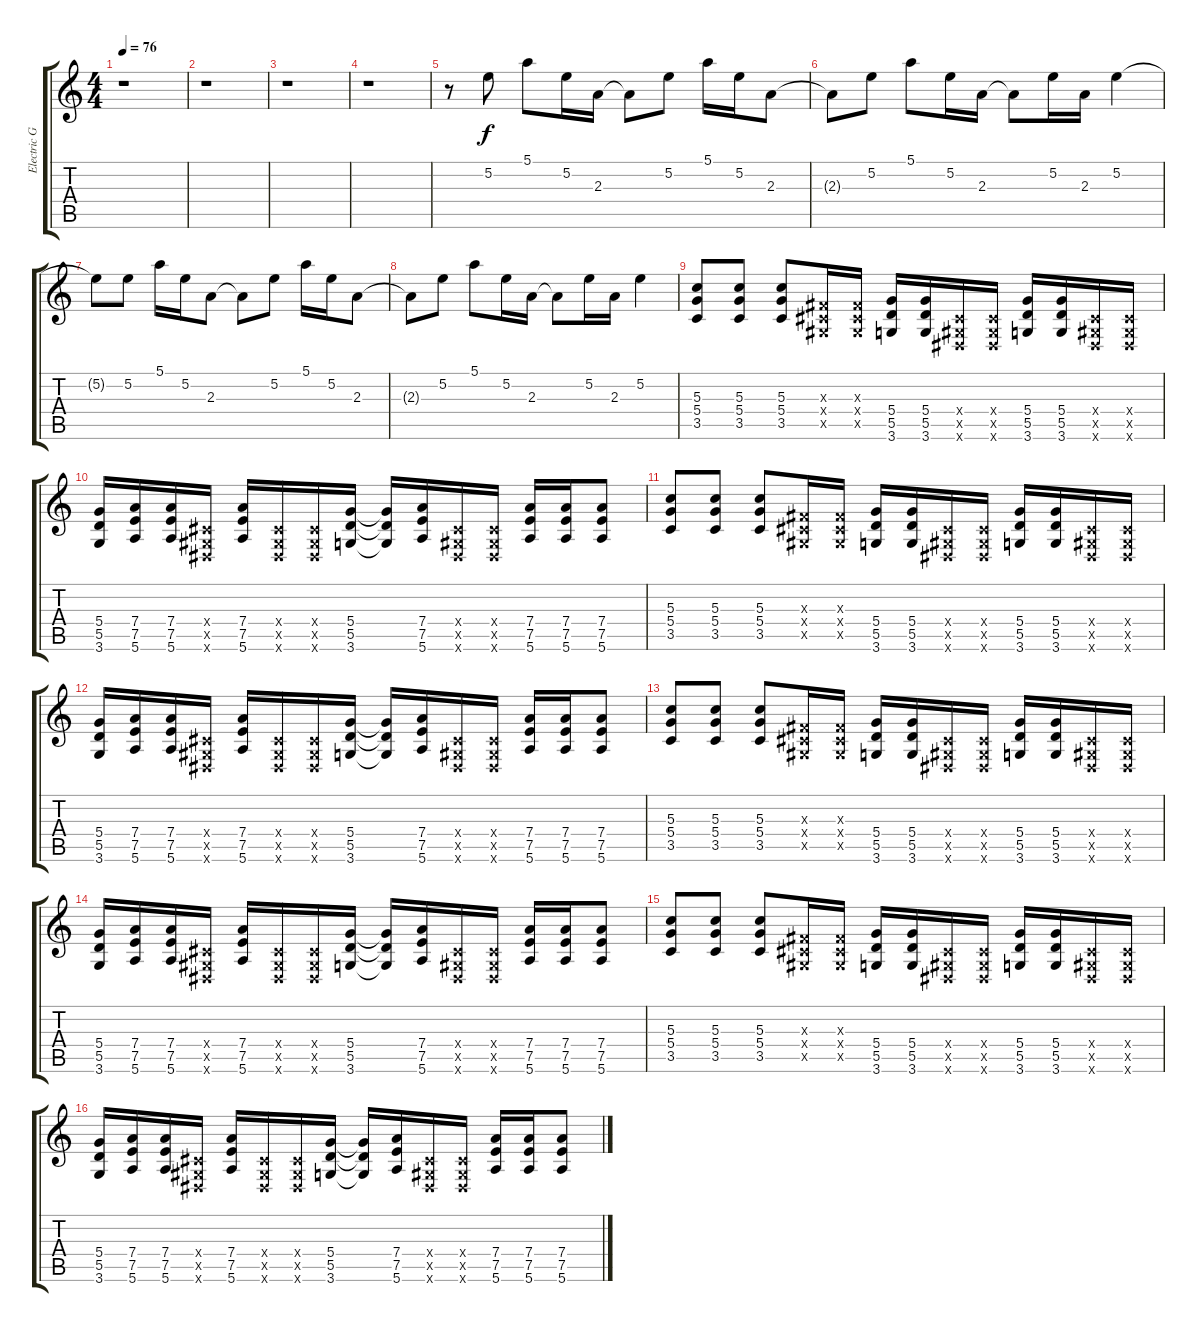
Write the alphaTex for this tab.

\track ("Electric Guitar (2)" "Electric G") {instrument distortionguitar}
\staff {score tabs}
\tuning (E4 B3 G3 D3 A2 E2) {hide}
\ts (4 4)
\tempo 76
\clef g2
\ks c
r.1{dy f} |
r.1 |
r.1 |
r.1 |
r.8 5.2.8 5.1.8 5.2.16 2.3.16 2.3{t}.8 5.2.8 5.1.16 5.2.16 2.3.8 |
2.3{t}.8 5.2.8 5.1.8 5.2.16 2.3.16 2.3{t}.8 5.2.16 2.3.16 5.2.4 |
5.2{t}.8 5.2.8 5.1.16 5.2.16 2.3.8 2.3{t}.8 5.2.8 5.1.16 5.2.16 2.3.8 |
2.3{t}.8 5.2.8 5.1.8 5.2.16 2.3.16 2.3{t}.8 5.2.16 2.3.16 5.2.4 |
(5.3 5.4 3.5).8 (5.3 5.4 3.5).8 (5.3 5.4 3.5).8 (-1.3{x} -1.4{x} -1.5{x}).16 (-1.3{x} -1.4{x} -1.5{x}).16 (5.4 5.5 3.6).16 (5.4 5.5 3.6).16 (-1.4{x} -1.5{x} -1.6{x}).16 (-1.4{x} -1.5{x} -1.6{x}).16 (5.4 5.5 3.6).16 (5.4 5.5 3.6).16 (-1.4{x} -1.5{x} -1.6{x}).16 (-1.4{x} -1.5{x} -1.6{x}).16 |
(5.4 5.5 3.6).16 (7.4 7.5 5.6).16 (7.4 7.5 5.6).16 (-1.4{x} -1.5{x} -1.6{x}).16 (7.4 7.5 5.6).16 (-1.4{x} -1.5{x} -1.6{x}).16 (-1.4{x} -1.5{x} -1.6{x}).16 (5.4 5.5 3.6).16 (5.4{t} 5.5{t} 3.6{t}).16 (7.4 7.5 5.6).16 (-1.4{x} -1.5{x} -1.6{x}).16 (-1.4{x} -1.5{x} -1.6{x}).16 (7.4 7.5 5.6).16 (7.4 7.5 5.6).16 (7.4 7.5 5.6).8 |
(5.3 5.4 3.5).8 (5.3 5.4 3.5).8 (5.3 5.4 3.5).8 (-1.3{x} -1.4{x} -1.5{x}).16 (-1.3{x} -1.4{x} -1.5{x}).16 (5.4 5.5 3.6).16 (5.4 5.5 3.6).16 (-1.4{x} -1.5{x} -1.6{x}).16 (-1.4{x} -1.5{x} -1.6{x}).16 (5.4 5.5 3.6).16 (5.4 5.5 3.6).16 (-1.4{x} -1.5{x} -1.6{x}).16 (-1.4{x} -1.5{x} -1.6{x}).16 |
(5.4 5.5 3.6).16 (7.4 7.5 5.6).16 (7.4 7.5 5.6).16 (-1.4{x} -1.5{x} -1.6{x}).16 (7.4 7.5 5.6).16 (-1.4{x} -1.5{x} -1.6{x}).16 (-1.4{x} -1.5{x} -1.6{x}).16 (5.4 5.5 3.6).16 (5.4{t} 5.5{t} 3.6{t}).16 (7.4 7.5 5.6).16 (-1.4{x} -1.5{x} -1.6{x}).16 (-1.4{x} -1.5{x} -1.6{x}).16 (7.4 7.5 5.6).16 (7.4 7.5 5.6).16 (7.4 7.5 5.6).8 |
(5.3 5.4 3.5).8 (5.3 5.4 3.5).8 (5.3 5.4 3.5).8 (-1.3{x} -1.4{x} -1.5{x}).16 (-1.3{x} -1.4{x} -1.5{x}).16 (5.4 5.5 3.6).16 (5.4 5.5 3.6).16 (-1.4{x} -1.5{x} -1.6{x}).16 (-1.4{x} -1.5{x} -1.6{x}).16 (5.4 5.5 3.6).16 (5.4 5.5 3.6).16 (-1.4{x} -1.5{x} -1.6{x}).16 (-1.4{x} -1.5{x} -1.6{x}).16 |
(5.4 5.5 3.6).16 (7.4 7.5 5.6).16 (7.4 7.5 5.6).16 (-1.4{x} -1.5{x} -1.6{x}).16 (7.4 7.5 5.6).16 (-1.4{x} -1.5{x} -1.6{x}).16 (-1.4{x} -1.5{x} -1.6{x}).16 (5.4 5.5 3.6).16 (5.4{t} 5.5{t} 3.6{t}).16 (7.4 7.5 5.6).16 (-1.4{x} -1.5{x} -1.6{x}).16 (-1.4{x} -1.5{x} -1.6{x}).16 (7.4 7.5 5.6).16 (7.4 7.5 5.6).16 (7.4 7.5 5.6).8 |
(5.3 5.4 3.5).8 (5.3 5.4 3.5).8 (5.3 5.4 3.5).8 (-1.3{x} -1.4{x} -1.5{x}).16 (-1.3{x} -1.4{x} -1.5{x}).16 (5.4 5.5 3.6).16 (5.4 5.5 3.6).16 (-1.4{x} -1.5{x} -1.6{x}).16 (-1.4{x} -1.5{x} -1.6{x}).16 (5.4 5.5 3.6).16 (5.4 5.5 3.6).16 (-1.4{x} -1.5{x} -1.6{x}).16 (-1.4{x} -1.5{x} -1.6{x}).16 |
(5.4 5.5 3.6).16 (7.4 7.5 5.6).16 (7.4 7.5 5.6).16 (-1.4{x} -1.5{x} -1.6{x}).16 (7.4 7.5 5.6).16 (-1.4{x} -1.5{x} -1.6{x}).16 (-1.4{x} -1.5{x} -1.6{x}).16 (5.4 5.5 3.6).16 (5.4{t} 5.5{t} 3.6{t}).16 (7.4 7.5 5.6).16 (-1.4{x} -1.5{x} -1.6{x}).16 (-1.4{x} -1.5{x} -1.6{x}).16 (7.4 7.5 5.6).16 (7.4 7.5 5.6).16 (7.4 7.5 5.6).8
